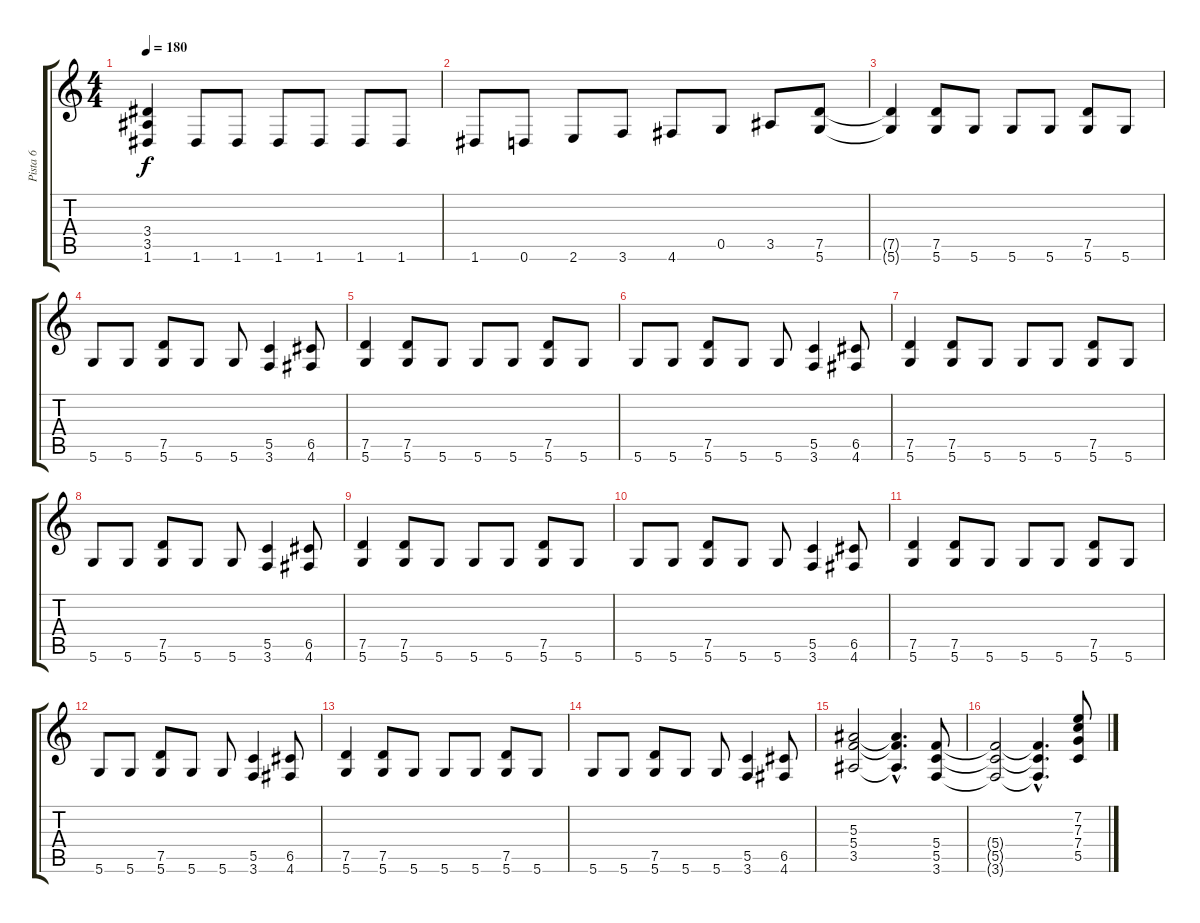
\track ("Pista 6" "Pista 6") {instrument overdrivenguitar}
\staff {score tabs}
\tuning (D4 A3 F3 C3 G2 D2) {hide}
\ts (4 4)
\tempo 180
\clef g2
\ks c
(3.4{t} 3.5{t} 1.6{t}).4{dy f} 1.6.8 1.6.8 1.6.8 1.6.8 1.6.8 1.6.8 |
1.6.8 0.6.8 2.6.8 3.6.8 4.6.8 0.5.8 3.5.8 (7.5 5.6).8 |
(7.5{t} 5.6{t}).4 (7.5 5.6).8 5.6.8 5.6.8 5.6.8 (7.5 5.6).8 5.6.8 |
5.6.8 5.6.8 (7.5 5.6).8 5.6.8 5.6.8 (5.5 3.6).4 (6.5 4.6).8 |
(7.5 5.6).4 (7.5 5.6).8 5.6.8 5.6.8 5.6.8 (7.5 5.6).8 5.6.8 |
5.6.8 5.6.8 (7.5 5.6).8 5.6.8 5.6.8 (5.5 3.6).4 (6.5 4.6).8 |
(7.5 5.6).4 (7.5 5.6).8 5.6.8 5.6.8 5.6.8 (7.5 5.6).8 5.6.8 |
5.6.8 5.6.8 (7.5 5.6).8 5.6.8 5.6.8 (5.5 3.6).4 (6.5 4.6).8 |
(7.5 5.6).4 (7.5 5.6).8 5.6.8 5.6.8 5.6.8 (7.5 5.6).8 5.6.8 |
5.6.8 5.6.8 (7.5 5.6).8 5.6.8 5.6.8 (5.5 3.6).4 (6.5 4.6).8 |
(7.5 5.6).4 (7.5 5.6).8 5.6.8 5.6.8 5.6.8 (7.5 5.6).8 5.6.8 |
5.6.8 5.6.8 (7.5 5.6).8 5.6.8 5.6.8 (5.5 3.6).4 (6.5 4.6).8 |
(7.5 5.6).4 (7.5 5.6).8 5.6.8 5.6.8 5.6.8 (7.5 5.6).8 5.6.8 |
5.6.8 5.6.8 (7.5 5.6).8 5.6.8 5.6.8 (5.5 3.6).4 (6.5 4.6).8 |
(5.3 5.4 3.5).2 (5.3{hac t} 5.4{hac t} 3.5{hac t}).4{d} (5.4 5.5 3.6).8 |
(5.4{t} 5.5{t} 3.6{t}).2 (5.4{hac t} 5.5{hac t} 3.6{hac t}).4{d} (7.2 7.3 7.4 5.5).8
